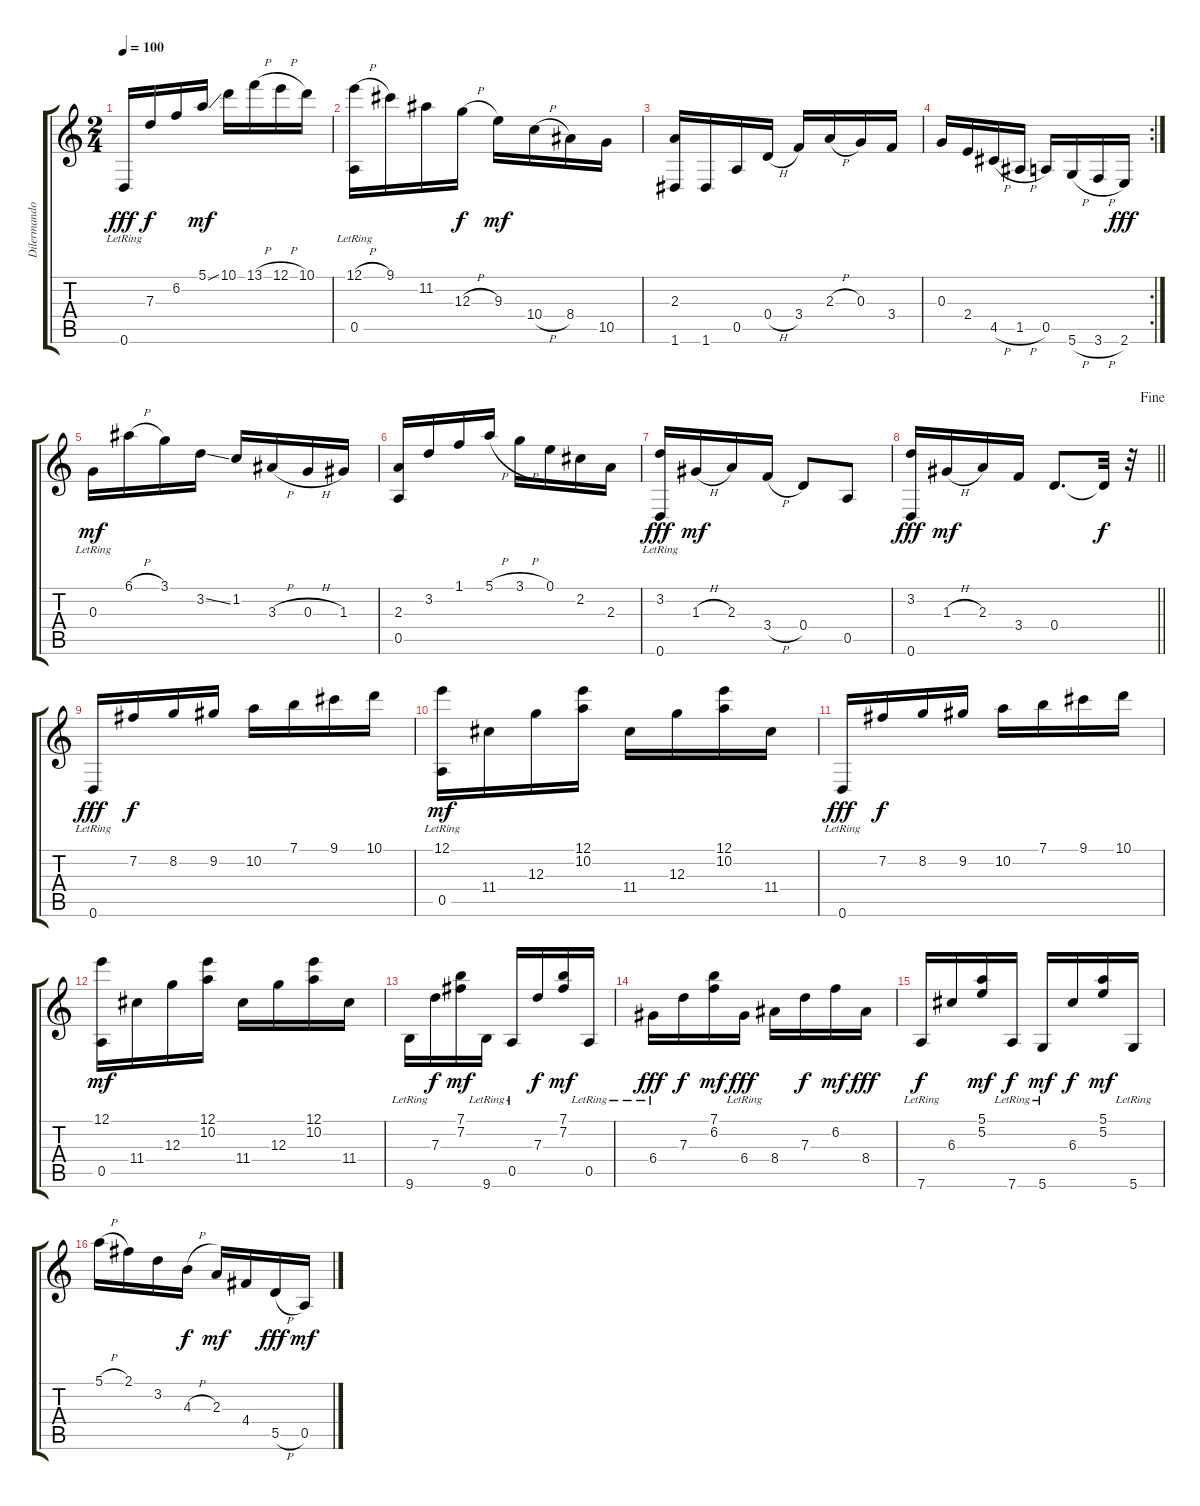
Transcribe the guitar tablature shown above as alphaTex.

\track ("Dilermando Reis" "Dilermando") {instrument acousticguitarnylon}
\staff {score tabs}
\tuning (E4 B3 G3 D3 A2 D2) {hide}
\ts (2 4)
\tempo 100
\clef g2
\ks c
0.6{lr}.16{dy fff} 7.3.16{dy f} 6.2.16 5.1{ss}.16{dy mf} 10.1.16 13.1{h}.16 12.1{h}.16 10.1.16 |
(12.1{h} 0.5{lr}).16 9.1.16 11.2.16 12.3{h}.16{dy f} 9.3.16{dy mf} 10.4{h}.16 8.4.16 10.5.16 |
(2.3 1.6).16 1.6.16 0.5.16 0.4{h}.16 3.4.16 2.3{h}.16 0.3.16 3.4.16 |
\rc 2
0.3.16 2.4.16 4.5{h}.16 1.5{h}.16 0.5.16 5.6{h}.16 3.6{h}.16 2.6.16{dy fff} |
0.3{lr}.16{dy mf} 6.1{h}.16 3.1.16 3.2{ss}.16 1.2.16 3.3{h}.16 0.3{h}.16 1.3.16 |
(2.3 0.5).16 3.2.16 1.1.16 5.1{h}.16 3.1{h}.16 0.1.16 2.2.16 2.3.16 |
(3.2 0.6{lr}).16{dy fff} 1.3{h}.16{dy mf} 2.3.16 3.4{h}.16 0.4.8 0.5.8 |
\jump fine
\barLineRight lightlight
(3.2 0.6).16{dy fff} 1.3{h}.16{dy mf} 2.3.16 3.4.16 0.4.8{d} 0.4{t}.32{dy f} r.32 |
0.6{lr}.16{dy fff} 7.2.16{dy f} 8.2.16 9.2.16 10.2.16 7.1.16 9.1.16 10.1.16 |
(12.1 0.5{lr}).16{dy mf} 11.4.16 12.3.16 (12.1 10.2).16 11.4.16 12.3.16 (12.1 10.2).16 11.4.16 |
0.6{lr}.16{dy fff} 7.2.16{dy f} 8.2.16 9.2.16 10.2.16 7.1.16 9.1.16 10.1.16 |
(12.1 0.5).16{dy mf} 11.4.16 12.3.16 (12.1 10.2).16 11.4.16 12.3.16 (12.1 10.2).16 11.4.16 |
9.6{lr}.16 7.3.16{dy f} (7.1 7.2).16{dy mf} 9.6{lr}.16 0.5{lr}.16 7.3.16{dy f} (7.1 7.2).16{dy mf} 0.5{lr}.16 |
6.4{lr}.16{dy fff} 7.3.16{dy f} (7.1 6.2).16{dy mf} 6.4{lr}.16{dy fff} 8.4.16 7.3.16{dy f} 6.2.16{dy mf} 8.4.16{dy fff} |
7.6{lr}.16{dy f} 6.3.16 (5.1 5.2).16{dy mf} 7.6{lr}.16{dy f} 5.6{lr}.16{dy mf} 6.3.16{dy f} (5.1 5.2).16{dy mf} 5.6{lr}.16 |
5.1{h}.16 2.1.16 3.2.16 4.3{h}.16{dy f} 2.3.16{dy mf} 4.4.16 5.5{h}.16{dy fff} 0.5.16{dy mf}
